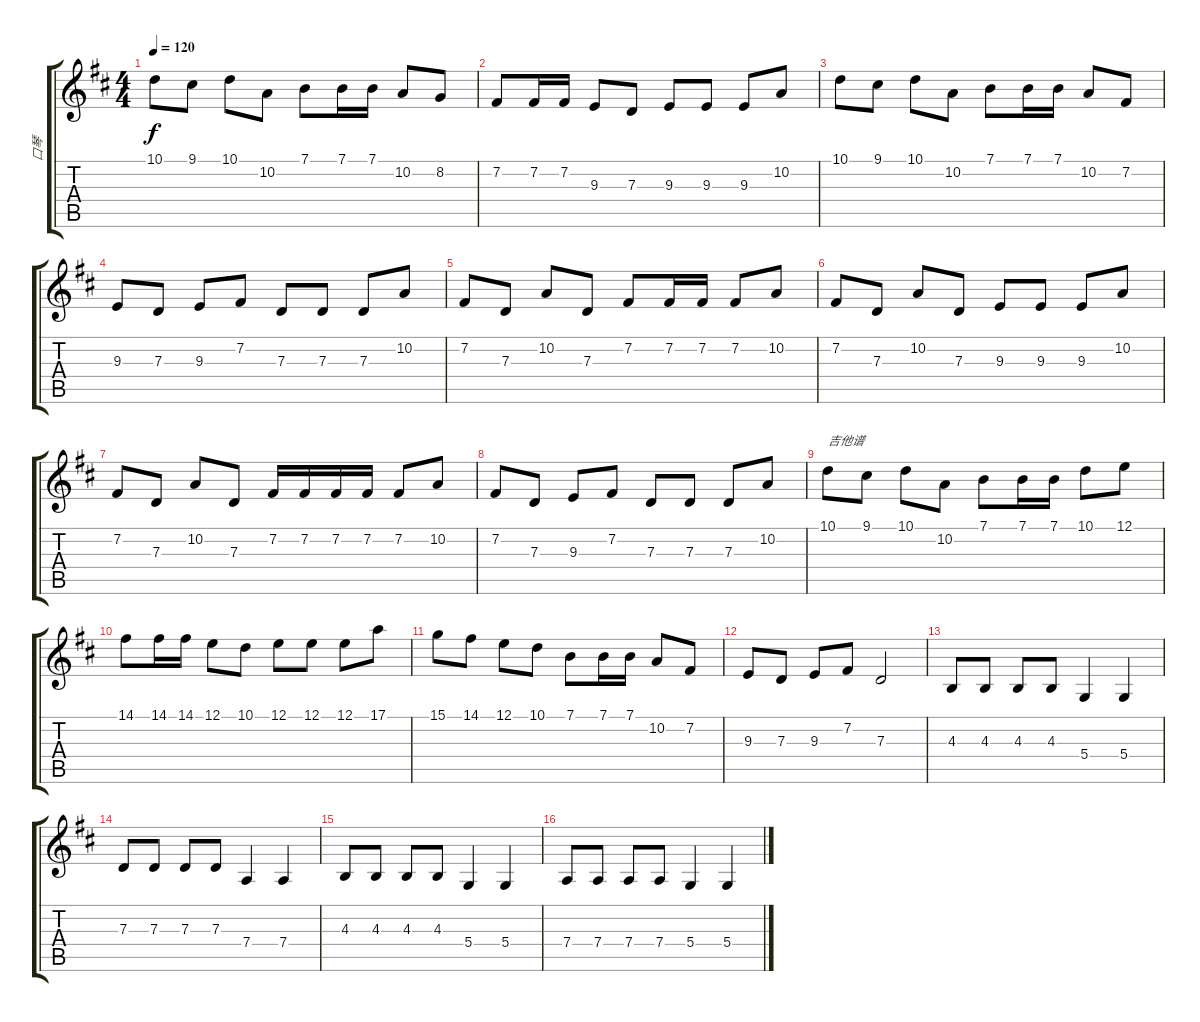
\track ("口琴" "口琴") {instrument harmonica}
\staff {score tabs}
\tuning (E4 B3 G3 D3 A2 E2) {hide}
\ts (4 4)
\tempo 120
\clef g2
\ks d
10.1.8{dy f} 9.1.8 10.1.8 10.2.8 7.1.8 7.1.16 7.1.16 10.2.8 8.2.8 |
7.2.8 7.2.16 7.2.16 9.3.8 7.3.8 9.3.8 9.3.8 9.3.8 10.2.8 |
10.1.8 9.1.8 10.1.8 10.2.8 7.1.8 7.1.16 7.1.16 10.2.8 7.2.8 |
9.3.8 7.3.8 9.3.8 7.2.8 7.3.8 7.3.8 7.3.8 10.2.8 |
7.2.8 7.3.8 10.2.8 7.3.8 7.2.8 7.2.16 7.2.16 7.2.8 10.2.8 |
7.2.8 7.3.8 10.2.8 7.3.8 9.3.8 9.3.8 9.3.8 10.2.8 |
7.2.8 7.3.8 10.2.8 7.3.8 7.2.16 7.2.16 7.2.16 7.2.16 7.2.8 10.2.8 |
7.2.8 7.3.8 9.3.8 7.2.8 7.3.8 7.3.8 7.3.8 10.2.8 |
10.1.8{txt "吉他谱"} 9.1.8 10.1.8 10.2.8 7.1.8 7.1.16 7.1.16 10.1.8 12.1.8 |
14.1.8 14.1.16 14.1.16 12.1.8 10.1.8 12.1.8 12.1.8 12.1.8 17.1.8 |
15.1.8 14.1.8 12.1.8 10.1.8 7.1.8 7.1.16 7.1.16 10.2.8 7.2.8 |
9.3.8 7.3.8 9.3.8 7.2.8 7.3.2 |
4.3.8 4.3.8 4.3.8 4.3.8 5.4.4 5.4.4 |
7.3.8 7.3.8 7.3.8 7.3.8 7.4.4 7.4.4 |
4.3.8 4.3.8 4.3.8 4.3.8 5.4.4 5.4.4 |
7.4.8 7.4.8 7.4.8 7.4.8 5.4.4 5.4.4
